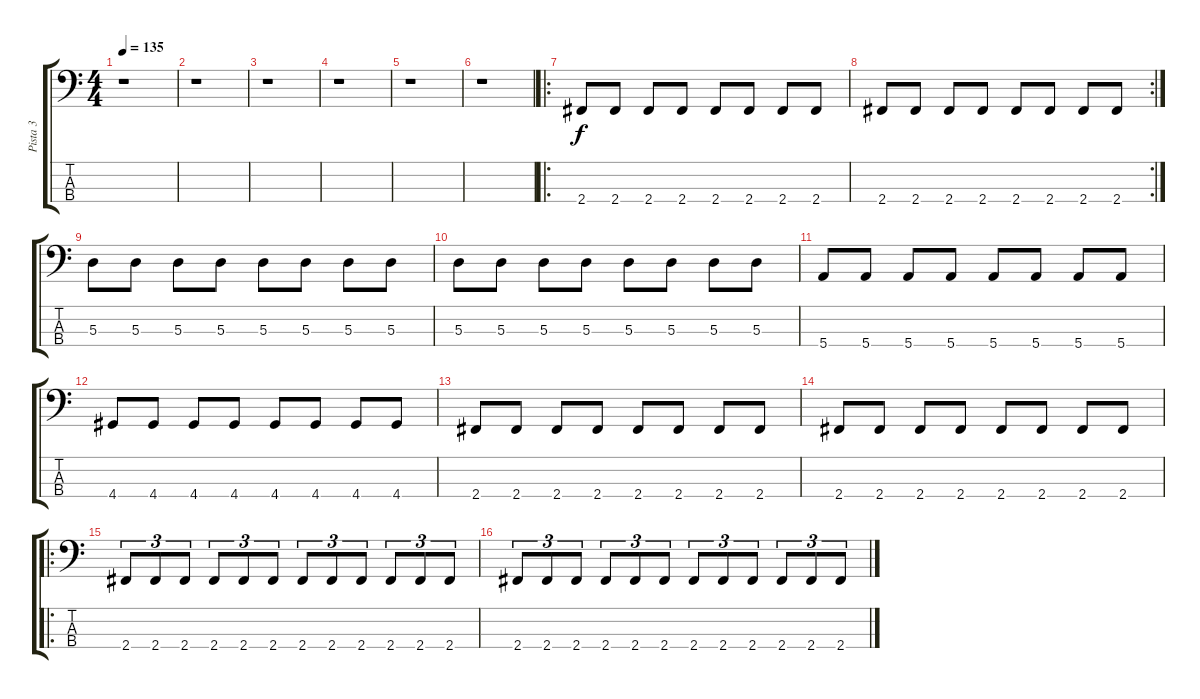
\track ("Pista 3" "Pista 3") {instrument electricbasspick}
\staff {score tabs}
\tuning (G2 D2 A1 E1) {hide}
\ts (4 4)
\tempo 135
\clef f4
\ks c
r.1{dy f instrument electricbasspick} |
r.1 |
r.1 |
r.1 |
r.1 |
r.1 |
\ro
2.4.8 2.4.8 2.4.8 2.4.8 2.4.8 2.4.8 2.4.8 2.4.8 |
\rc 2
2.4.8 2.4.8 2.4.8 2.4.8 2.4.8 2.4.8 2.4.8 2.4.8 |
5.3.8 5.3.8 5.3.8 5.3.8 5.3.8 5.3.8 5.3.8 5.3.8 |
5.3.8 5.3.8 5.3.8 5.3.8 5.3.8 5.3.8 5.3.8 5.3.8 |
5.4.8 5.4.8 5.4.8 5.4.8 5.4.8 5.4.8 5.4.8 5.4.8 |
4.4.8 4.4.8 4.4.8 4.4.8 4.4.8 4.4.8 4.4.8 4.4.8 |
2.4.8 2.4.8 2.4.8 2.4.8 2.4.8 2.4.8 2.4.8 2.4.8 |
2.4.8 2.4.8 2.4.8 2.4.8 2.4.8 2.4.8 2.4.8 2.4.8 |
\ro
2.4.8{tu (3 2)} 2.4.8{tu (3 2)} 2.4.8{tu (3 2)} 2.4.8{tu (3 2)} 2.4.8{tu (3 2)} 2.4.8{tu (3 2)} 2.4.8{tu (3 2)} 2.4.8{tu (3 2)} 2.4.8{tu (3 2)} 2.4.8{tu (3 2)} 2.4.8{tu (3 2)} 2.4.8{tu (3 2)} |
2.4.8{tu (3 2)} 2.4.8{tu (3 2)} 2.4.8{tu (3 2)} 2.4.8{tu (3 2)} 2.4.8{tu (3 2)} 2.4.8{tu (3 2)} 2.4.8{tu (3 2)} 2.4.8{tu (3 2)} 2.4.8{tu (3 2)} 2.4.8{tu (3 2)} 2.4.8{tu (3 2)} 2.4.8{tu (3 2)}
